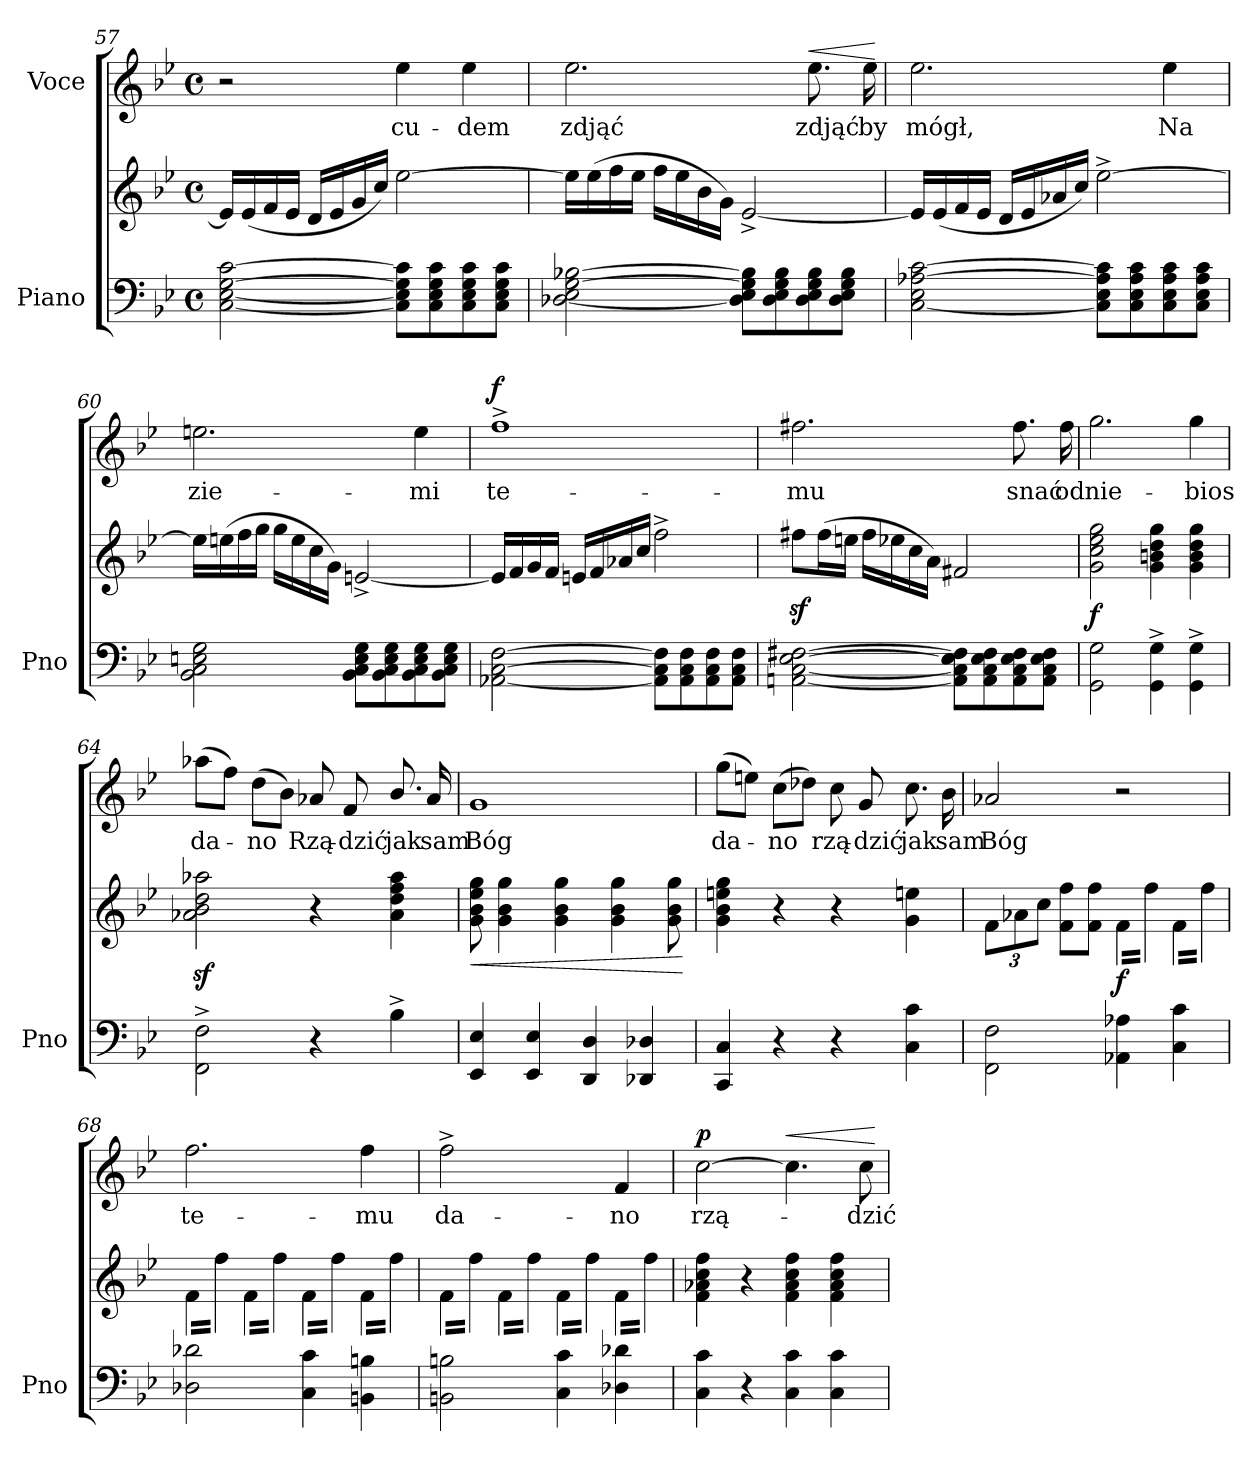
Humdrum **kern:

**kern	**kern	**dynam	**kern	**text	**dynam
*part2	*part2	*part2	*part1	*part1	*part1
*staff3	*staff2	*staff2/3	*staff1	*staff1	*staff1
*I"Piano	*	*	*I"Voce	*	*
*I'Pno	*	*	*	*	*
*clefF4	*clefG2	*	*clefG2	*	*
*k[b-e-]	*k[b-e-]	*	*k[b-e-]	*	*
*B-:	*B-:	*	*B-:	*	*
*M4/4	*M4/4	*	*M4/4	*	*
*met(c)	*met(c)	*	*met(c)	*	*
=57	=57	=57	=57	=57	=57
[2C\ [2E-\ [2G\ [2c\	16e-/LL]	.	2r	.	.
.	(16e-/	.	.	.	.
.	16f/	.	.	.	.
.	16e-/JJ	.	.	.	.
.	16d/LL	.	.	.	.
.	16e-/	.	.	.	.
.	16g/	.	.	.	.
.	16cc/JJ)	.	.	.	.
8C]\ 8E-]\ 8G]\ 8c]\L	[2ee-\	.	4ee-\	cu-	.
8C\ 8E-\ 8G\ 8c\	.	.	.	.	.
8C\ 8E-\ 8G\ 8c\	.	.	4ee-\	-dem	.
8C\ 8E-\ 8G\ 8c\J	.	.	.	.	.
=58	=58	=58	=58	=58	=58
[2D-X\ 2E-\ [2G\ [2B-X\	16ee-\LL]	.	2.ee-\	zdjąć	.
.	(16ee-\	.	.	.	.
.	16ff\	.	.	.	.
.	16ee-\JJ	.	.	.	.
.	16ff\LL	.	.	.	.
.	16ee-\	.	.	.	.
.	16b-\	.	.	.	.
.	16g\JJ)	.	.	.	.
8D-]\ 8E-\ 8G]\ 8B-]\L	[2e-^/	.	.	.	.
8D-\ 8E-\ 8G\ 8B-\	.	.	.	.	.
!	!	!	!	!	!LO:HP:a
8D-\ 8E-\ 8G\ 8B-\	.	.	8.ee-\	zdjąć	<
8D-\ 8E-\ 8G\ 8B-\J	.	.	.	.	.
.	.	.	16ee-\	by	.
.	.	.	.	.	[
=59	=59	=59	=59	=59	=59
[2C\ 2E-\ [2A-X\ [2c\	16e-/LL]	.	2.ee-\	mógł,	.
.	(16e-/	.	.	.	.
.	16f/	.	.	.	.
.	16e-/JJ	.	.	.	.
.	16d/LL	.	.	.	.
.	16e-/	.	.	.	.
.	16a-X/	.	.	.	.
.	16cc/JJ)	.	.	.	.
8C]\ 8E-\ 8A-]\ 8c]\L	[2ee-^\	.	.	.	.
8C\ 8E-\ 8A-\ 8c\	.	.	.	.	.
8C\ 8E-\ 8A-\ 8c\	.	.	4ee-\	Na	.
8C\ 8E-\ 8A-\ 8c\J	.	.	.	.	.
=60	=60	=60	=60	=60	=60
2BB-\ 2C\ 2En\ 2G\	16ee-\LL]	.	2.een\	zie-	.
.	(16een\	.	.	.	.
.	16ff\	.	.	.	.
.	16gg\JJ	.	.	.	.
.	16gg\LL	.	.	.	.
.	16ee\	.	.	.	.
.	16cc\	.	.	.	.
.	16g\JJ)	.	.	.	.
8BB-\ 8C\ 8E\ 8G\L	[2en^/	.	.	.	.
8BB-\ 8C\ 8E\ 8G\	.	.	.	.	.
8BB-\ 8C\ 8E\ 8G\	.	.	4ee\	-mi	.
8BB-\ 8C\ 8E\ 8G\J	.	.	.	.	.
=61	=61	=61	=61	=61	=61
!	!	!	!	!	!LO:DY:a
[2AA-X\ [2C\ [2F\	16en/LL]	.	1ff^	te-	f
.	16f/	.	.	.	.
.	16g/	.	.	.	.
.	16f/JJ	.	.	.	.
.	16e/LL	.	.	.	.
.	16f/	.	.	.	.
.	16a-X/	.	.	.	.
.	16cc/JJ	.	.	.	.
8AA-]\ 8C]\ 8F]\L	2ff^\	.	.	.	.
8AA-\ 8C\ 8F\	.	.	.	.	.
8AA-\ 8C\ 8F\	.	.	.	.	.
8AA-\ 8C\ 8F\J	.	.	.	.	.
=62	=62	=62	=62	=62	=62
[2AAn\ [2C\ [2E-\ [2F#X\	8ff#Xz\L	.	2.ff#X\	-mu	.
.	(16ff#\L	.	.	.	.
.	16een\JJ	.	.	.	.
.	16ff#\LL	.	.	.	.
.	16ee-X\	.	.	.	.
.	16cc\	.	.	.	.
.	16a\JJ)	.	.	.	.
8AA]\ 8C]\ 8E-]\ 8F#]\L	2f#X/	.	.	.	.
8AA\ 8C\ 8E-\ 8F#\	.	.	.	.	.
8AA\ 8C\ 8E-\ 8F#\	.	.	8.ff#\	snać	.
8AA\ 8C\ 8E-\ 8F#\J	.	.	.	.	.
.	.	.	16ff#\	od	.
=63	=63	=63	=63	=63	=63
2GG\ 2G\	2g\ 2cc\ 2ee-\ 2gg\	f	2.gg\	nie-	.
4GG^\ 4G^\	4g\ 4bn\ 4dd\ 4gg\	.	.	.	.
4GG^\ 4G^\	4g\ 4b\ 4dd\ 4gg\	.	4gg\	-bios	.
=64	=64	=64	=64	=64	=64
2FF^\ 2F^\	2a-Xz\ 2b-z\ 2ddz\ 2aa-Xz\	.	(8aa-X\L	da-	.
.	.	.	8ff\J)	.	.
.	.	.	(8dd\L	-no	.
.	.	.	8b-\J)	.	.
4r	4r	.	8a-X/	Rzą-	.
.	.	.	8f/	-dzić	.
4B-^\	4a-\ 4dd\ 4ff\ 4aa-\	.	8.b-/	jak	.
.	.	.	16a-/	sam	.
=65	=65	=65	=65	=65	=65
!	!	!LO:HP:b	!	!	!
4EE-/ 4E-/	8g\ 8b-\ 8ee-\ 8gg\	<	1g	Bóg	.
.	4g\ 4b-\ 4gg\	.	.	.	.
4EE-/ 4E-/	.	.	.	.	.
.	4g\ 4b-\ 4gg\	.	.	.	.
4DD/ 4D/	.	.	.	.	.
.	4g\ 4b-\ 4gg\	.	.	.	.
4DD-X/ 4D-X/	.	.	.	.	.
.	8g\ 8b-\ 8gg\	.	.	.	.
.	.	[	.	.	.
=66	=66	=66	=66	=66	=66
4CC/ 4C/	4g\ 4b-\ 4een\ 4gg\	.	(8gg\L	da-	.
.	.	.	8een\J)	.	.
4r	4r	.	(8cc\L	-no	.
.	.	.	8dd-X\J)	.	.
4r	4r	.	8cc\	rzą-	.
.	.	.	8g/	-dzić	.
4C\ 4c\	4g\ 4een\	.	8.cc\	jak	.
.	.	.	16b-\	sam	.
=67	=67	=67	=67	=67	=67
2FF\ 2F\	12f\L	.	2a-X/	Bóg	.
.	12a-X\	.	.	.	.
.	12cc\J	.	.	.	.
.	8f\ 8ff\L	.	.	.	.
.	8f\ 8ff\J	.	.	.	.
*	*tremolo	*	*	*	*
4AA-X\ 4A-X\	16f\LL	f	2r	.	.
.	16ff\	.	.	.	.
.	16f\	.	.	.	.
.	16ff\JJ	.	.	.	.
4C\ 4c\	16f\LL	.	.	.	.
.	16ff\	.	.	.	.
.	16f\	.	.	.	.
.	16ff\JJ	.	.	.	.
=68	=68	=68	=68	=68	=68
2D-X\ 2d-X\	16f\LL	.	2.ff\	te-	.
.	16ff\	.	.	.	.
.	16f\	.	.	.	.
.	16ff\JJ	.	.	.	.
.	16f\LL	.	.	.	.
.	16ff\	.	.	.	.
.	16f\	.	.	.	.
.	16ff\JJ	.	.	.	.
4C\ 4c\	16f\LL	.	.	.	.
.	16ff\	.	.	.	.
.	16f\	.	.	.	.
.	16ff\JJ	.	.	.	.
4BBn\ 4Bn\	16f\LL	.	4ff\	-mu	.
.	16ff\	.	.	.	.
.	16f\	.	.	.	.
.	16ff\JJ	.	.	.	.
=69	=69	=69	=69	=69	=69
2BBn\ 2Bn\	16f\LL	.	2ff^\	da-	.
.	16ff\	.	.	.	.
.	16f\	.	.	.	.
.	16ff\JJ	.	.	.	.
.	16f\LL	.	.	.	.
.	16ff\	.	.	.	.
.	16f\	.	.	.	.
.	16ff\JJ	.	.	.	.
4C\ 4c\	16f\LL	.	4ryy	.	.
.	16ff\	.	.	.	.
.	16f\	.	.	.	.
.	16ff\JJ	.	.	.	.
4D-X\ 4d-X\	16f\LL	.	4f/	-no	.
.	16ff\	.	.	.	.
.	16f\	.	.	.	.
.	16ff\JJ	.	.	.	.
*	*Xtremolo	*	*	*	*
=70	=70	=70	=70	=70	=70
!	!	!	!	!	!LO:DY:a
4C\ 4c\	4f\ 4a-X\ 4cc\ 4ff\	.	[2cc\	rzą-	p
.	.	.	.	.	.
4r	4r	.	.	.	.
!	!	!	!	!	!LO:HP:a
4C\ 4c\	4f\ 4a-\ 4cc\ 4ff\	.	4.cc\]	.	<
4C\ 4c\	4f\ 4a-\ 4cc\ 4ff\	.	.	.	.
.	.	.	8cc\	-dzić	.
.	.	.	.	.	[
=	=	=	=	=	=
*-	*-	*-	*-	*-	*-
